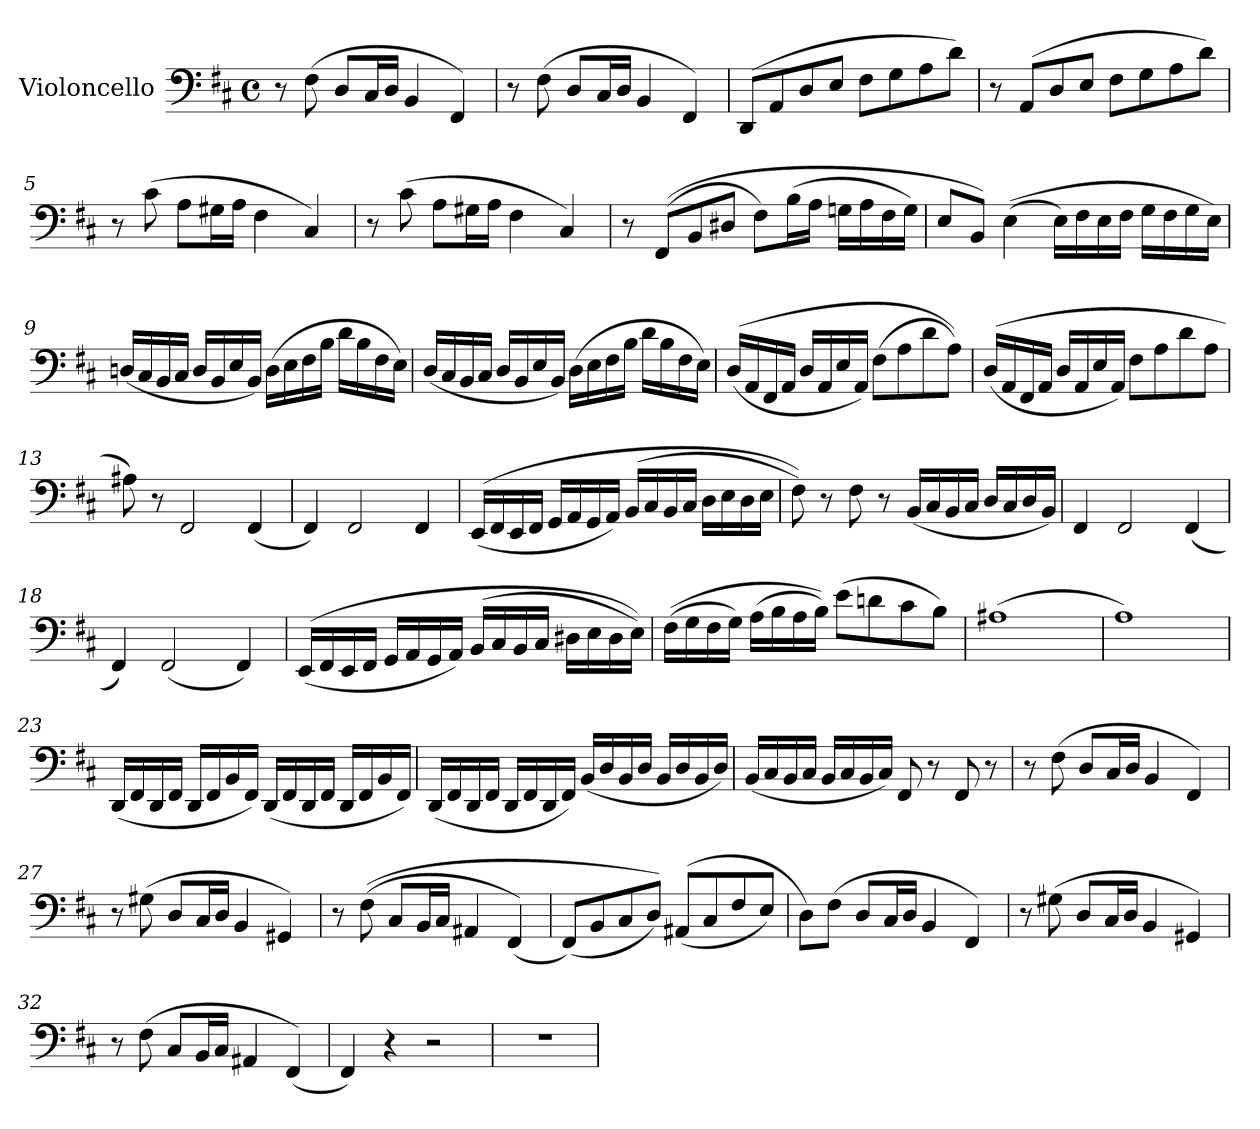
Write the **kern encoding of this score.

**kern
*part1
*staff1
*I"Violoncello
*I'Vc.
*clefF4
*k[f#c#]
*M4/4
*met(c)
*MM110
=1
8r
(8F#\
8D/L
16C#/L
16D/JJ
4BB/
4FF#/)
=2
8r
(8F#\
8D/L
16C#/L
16D/JJ
4BB/
4FF#/)
=3
(8DD/L
8AA/
8D/
8E/J
8F#\L
8G\
8A\
8d\J)
=4
8r
(8AA/L
8D/
8E/J
8F#\L
8G\
8A\
8d\J)
=5
8r
(8c#\
8A\L
16G#X\L
16A\JJ
4F#\
4C#/)
!!LO:LB:g=z
=6
8r
(8c#\
8A\L
16G#X\L
16A\JJ
4F#\
4C#/)
=7
8r
((8FF#/L
8BB/
8D#X/J
8F#\L)
(16B\L
16A\JJ
16Gn\LL
16A\
16F#\
16G\JJ)
=8
8E/L
8BB/J)
((4E\
16E\LL)
16F#\
16E\
16F#\JJ
16G\LL
16F#\
16G\
16E\JJ)
=9
(16Dn/LL
16C#/
16BB/
16C#/JJ
16D/LL
16BB/
16E/
16BB/JJ)
(16D\LL
16E\
16F#\
16B\JJ
16d\LL
16B\
16F#\
16E\JJ)
!!LO:LB:g=z
=10
(16D/LL
16C#/
16BB/
16C#/JJ
16D/LL
16BB/
16E/
16BB/JJ)
(16D\LL
16E\
16F#\
16B\JJ
16d\LL
16B\
16F#\
16E\JJ)
=11
((16D/LL
16AA/
16FF#/
16AA/JJ
16D/LL
16AA/
16E/
16AA/JJ)
(8F#\L
8A\
8d\
8A\J))
=12
((16D/LL
16AA/
16FF#/
16AA/JJ
16D/LL
16AA/
16E/
16AA/JJ)
8F#\L
8A\
8d\
8A\J
=13
8A#X\)
8r
2FF#/
(4FF#/
!!LO:LB:g=z
=14
4FF#/)
2FF#/
4FF#/
=15
((16EE/LL
16FF#/
16EE/
16FF#/JJ
16GG/LL
16AA/
16GG/
16AA/JJ)
(16BB/LL
16C#/
16BB/
16C#/JJ
16D\LL
16E\
16D\
16E\JJ
=16
8F#\))
8r
8F#\
8r
(16BB/LL
16C#/
16BB/
16C#/JJ
16D/LL
16C#/
16D/
16BB/JJ)
=17
4FF#/
2FF#/
(4FF#/
=18
4FF#/)
(2FF#/
4FF#/)
!!LO:LB:g=z
=19
((16EE/LL
16FF#/
16EE/
16FF#/JJ
16GG/LL
16AA/
16GG/
16AA/JJ)
(16BB/LL
16C#/
16BB/
16C#/JJ
16D#X\LL
16E\
16D#\
16E\JJ))
=20
((16F#\LL
16G\
16F#\
16G\JJ)
(16A\LL
16B\
16A\
16B\JJ))
(8e\L
8dn\
8c#\
8B\J)
=21
(1A#X
=22
1A)
!!LO:LB:g=z
=23
(16DD/LL
16FF#/
16DD/
16FF#/JJ
16DD/LL
16FF#/
16BB/
16FF#/JJ)
(16DD/LL
16FF#/
16DD/
16FF#/JJ
16DD/LL
16FF#/
16BB/
16FF#/JJ)
=24
(16DD/LL
16FF#/
16DD/
16FF#/JJ
16DD/LL
16FF#/
16DD/
16FF#/JJ)
(16BB/LL
16D/
16BB/
16D/JJ
16BB/LL
16D/
16BB/
16D/JJ)
=25
(16BB/LL
16C#/
16BB/
16C#/JJ
16BB/LL
16C#/
16BB/
16C#/JJ)
8FF#/
8r
8FF#/
8r
!!LO:LB:g=z
=26
8r
(8F#\
8D/L
16C#/L
16D/JJ
4BB/
4FF#/)
=27
8r
(8G#X\
8D/L
16C#/L
16D/JJ
4BB/
4GG#X/)
=28
8r
((8F#\
8C#/L
16BB/L
16C#/JJ
4AA#X/
(4FF#/)
=29
(8FF#/L)
8BB/
8C#/
8D/J))
((8AA#X/L
8C#/
8F#/
8E/J)
=30
8D\L)
(8F#\J
8D/L
16C#/L
16D/JJ
4BB/
4FF#/)
!!LO:LB:g=z
=31
8r
(8G#X\
8D/L
16C#/L
16D/JJ
4BB/
4GG#X/)
=32
8r
(8F#\
8C#/L
16BB/L
16C#/JJ
4AA#X/
(4FF#/)
=33
4FF#/)
4r
2r
=34
1r
=
*-
